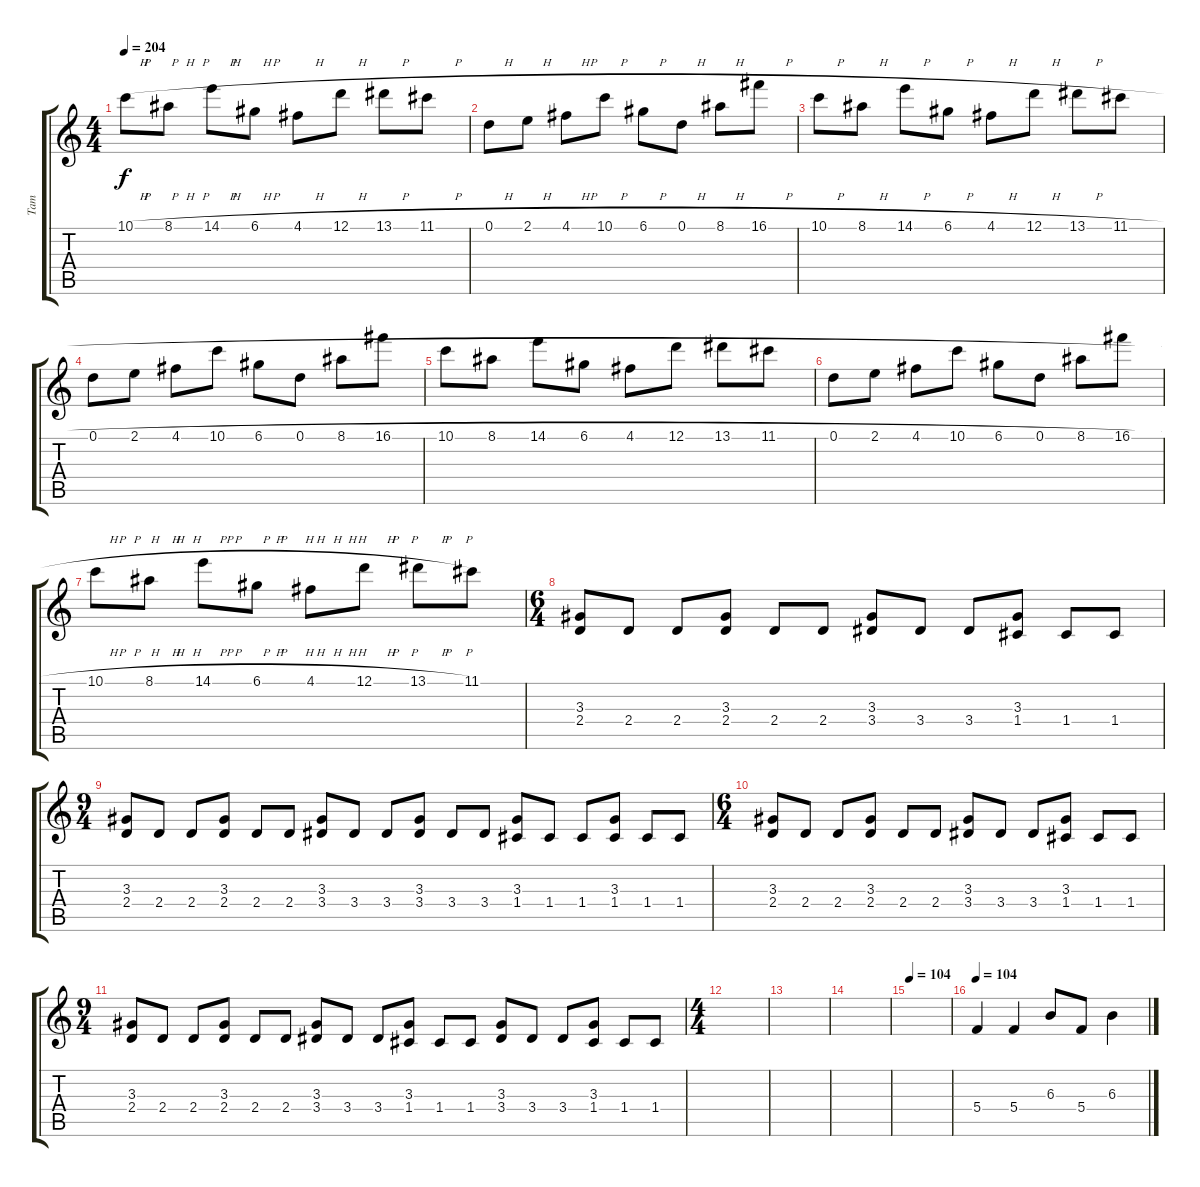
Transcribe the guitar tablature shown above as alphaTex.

\track ("Tam" "Tam") {instrument overdrivenguitar}
\staff {score tabs}
\tuning (D4 A3 F3 C3 G2 C2) {hide}
\ts (4 4)
\tempo 204
\clef g2
\ks c
10.1{h}.8{dy f} 8.1{h}.8 14.1{h}.8 6.1{h}.8 4.1{h}.8 12.1{h}.8 13.1{h}.8 11.1{h}.8 |
0.1{h}.8 2.1{h}.8 4.1{h}.8 10.1{h}.8 6.1{h}.8 0.1{h}.8 8.1{h}.8 16.1{h}.8 |
10.1{h}.8 8.1{h}.8 14.1{h}.8 6.1{h}.8 4.1{h}.8 12.1{h}.8 13.1{h}.8 11.1{h}.8 |
0.1{h}.8 2.1{h}.8 4.1{h}.8 10.1{h}.8 6.1{h}.8 0.1{h}.8 8.1{h}.8 16.1{h}.8 |
10.1{h}.8 8.1{h}.8 14.1{h}.8 6.1{h}.8 4.1{h}.8 12.1{h}.8 13.1{h}.8 11.1{h}.8 |
0.1{h}.8 2.1{h}.8 4.1{h}.8 10.1{h}.8 6.1{h}.8 0.1{h}.8 8.1{h}.8 16.1{h}.8 |
10.1{h}.8 8.1{h}.8 14.1{h}.8 6.1{h}.8 4.1{h}.8 12.1{h}.8 13.1{h}.8 11.1.8 |
\ts (6 4)
(3.3 2.4).8 2.4.8 2.4.8 (3.3 2.4).8 2.4.8 2.4.8 (3.3 3.4).8 3.4.8 3.4.8 (3.3 1.4).8 1.4.8 1.4.8 |
\ts (9 4)
(3.3 2.4).8 2.4.8 2.4.8 (3.3 2.4).8 2.4.8 2.4.8 (3.3 3.4).8 3.4.8 3.4.8 (3.3 3.4).8 3.4.8 3.4.8 (3.3 1.4).8 1.4.8 1.4.8 (3.3 1.4).8 1.4.8 1.4.8 |
\ts (6 4)
(3.3 2.4).8 2.4.8 2.4.8 (3.3 2.4).8 2.4.8 2.4.8 (3.3 3.4).8 3.4.8 3.4.8 (3.3 1.4).8 1.4.8 1.4.8 |
\ts (9 4)
(3.3 2.4).8 2.4.8 2.4.8 (3.3 2.4).8 2.4.8 2.4.8 (3.3 3.4).8 3.4.8 3.4.8 (3.3 1.4).8 1.4.8 1.4.8 (3.3 3.4).8 3.4.8 3.4.8 (3.3 1.4).8 1.4.8 1.4.8 |
\ts (4 4)
|
|
|
\tempo 104
|
\tempo 104
5.4.4 5.4.4 6.3.8 5.4.8 6.3.4
